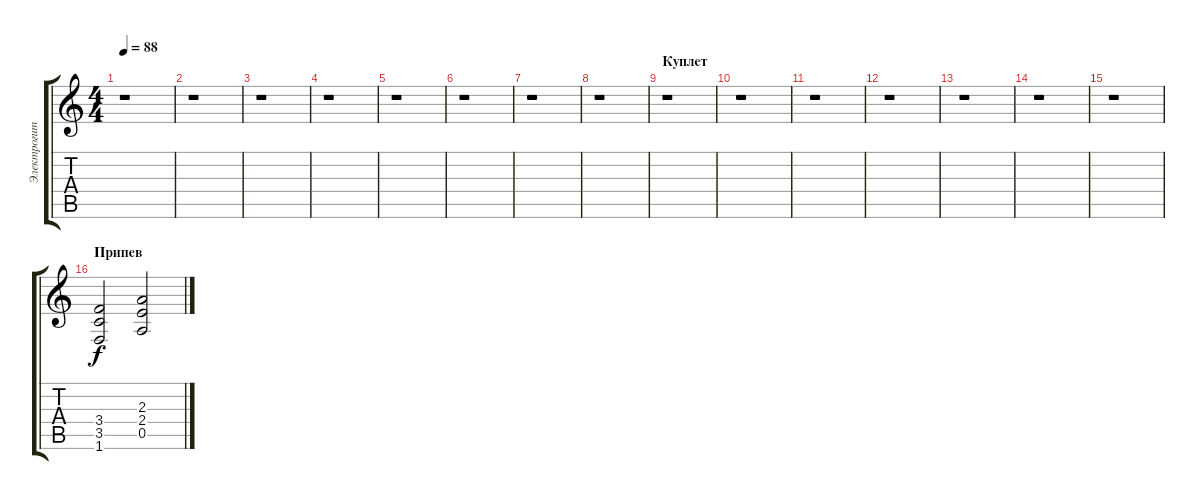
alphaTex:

\track ("Электрогитара" "Электрогит") {instrument distortionguitar}
\staff {score tabs}
\tuning (E4 B3 G3 D3 A2 E2) {hide}
\ts (4 4)
\tempo 88
\clef g2
\ks c
r.1{dy f} |
r.1 |
r.1 |
r.1 |
r.1 |
r.1 |
r.1 |
r.1 |
\section ("" "Куплет")
r.1 |
r.1 |
r.1 |
r.1 |
r.1 |
r.1 |
r.1 |
\section ("" "Припев")
(3.4 3.5 1.6).2 (2.3 2.4 0.5).2
